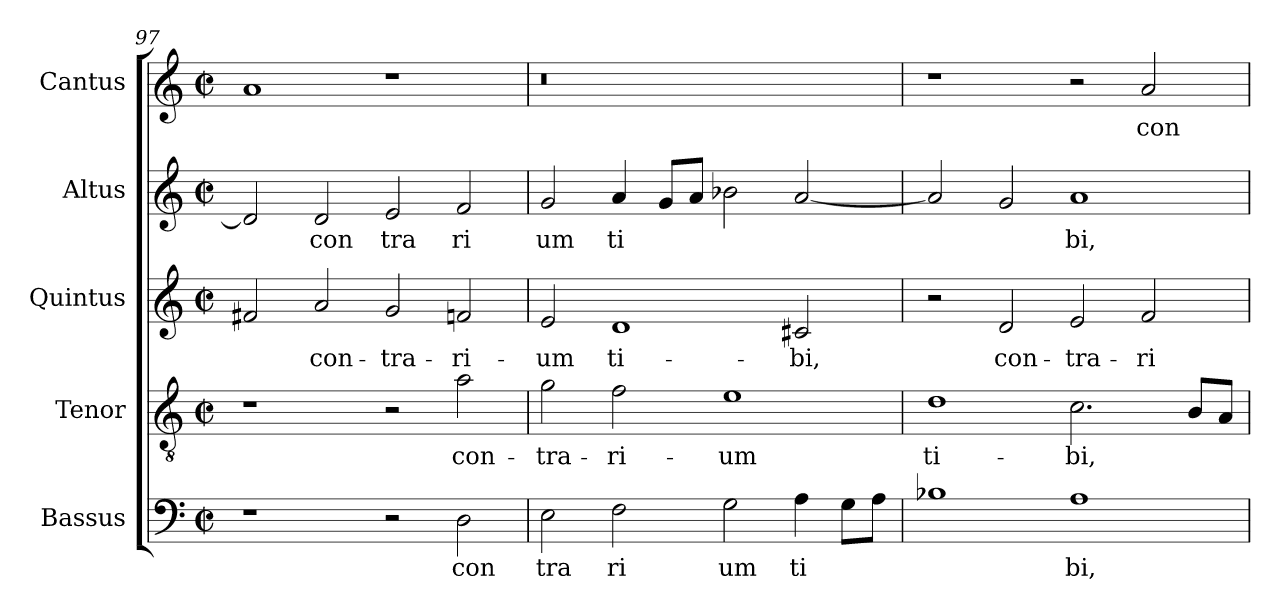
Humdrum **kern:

**kern	**text	**kern	**text	**kern	**text	**kern	**text	**kern	**text
*part5	*part5	*part4	*part4	*part3	*part3	*part2	*part2	*part1	*part1
*staff5	*staff5	*staff4	*staff4	*staff3	*staff3	*staff2	*staff2	*staff1	*staff1
*I"Bassus	*	*I"Tenor	*	*I"Quintus	*	*I"Altus	*	*I"Cantus	*
*clefF4	*	*clefGv2	*	*clefG2	*	*clefG2	*	*clefG2	*
*	*	*	*	*k[]	*	*k[]	*	*	*
*	*	*	*	*C:	*	*C:	*	*	*
*M2/2	*	*M2/2	*	*M2/2	*	*M2/2	*	*M2/2	*
*met(c|)	*	*met(c|)	*	*met(c|)	*	*met(c|)	*	*met(c|)	*
=97	=97	=97	=97	=97	=97	=97	=97	=97	=97
1r	.	1r	.	2f#X/	.	2d/]	.	1a	.
!	!	!	!	!	!LO:LY:b:cj	!	!LO:LY:b:cj	!	!
.	.	.	.	2a/	con-	2d/	con	.	.
!	!	!	!	!	!LO:LY:b:cj	!	!LO:LY:b:cj	!	!
2r	.	2r	.	2g/	-tra-	2e/	tra	1r	.
!	!LO:LY:b:cj	!	!LO:LY:b:cj	!	!LO:LY:b:cj	!	!LO:LY:b:cj	!	!
2D\	con	2a\	con-	2fn/	-ri-	2f/	ri	.	.
=98	=98	=98	=98	=98	=98	=98	=98	=98	=98
!	!LO:LY:b:cj	!	!LO:LY:b:cj	!	!LO:LY:b:cj	!	!LO:LY:b:cj	!	!
2E\	tra	2g\	-tra-	2e/	-um	2g/	um	0r	.
!	!LO:LY:b:cj	!	!LO:LY:b:cj	!	!LO:LY:b:cj	!	!LO:LY:b:cj	!	!
2F\	ri	2f\	-ri-	1d	ti-	4a/	ti	.	.
.	.	.	.	.	.	8g/L	.	.	.
.	.	.	.	.	.	8a/J	.	.	.
!	!LO:LY:b:cj	!	!LO:LY:b:cj	!	!	!	!	!	!
2G\	um	1e	-um	.	.	2b-\	.	.	.
!	!LO:LY:b:cj	!	!	!	!LO:LY:b:cj	!	!	!	!
4A\	ti	.	.	2c#X/	-bi,	[<2a/	.	.	.
8G\L	.	.	.	.	.	.	.	.	.
8A\J	.	.	.	.	.	.	.	.	.
=99	=99	=99	=99	=99	=99	=99	=99	=99	=99
!	!	!	!LO:LY:b:cj	!	!	!	!	!	!
1B-	.	1d	ti-	2r	.	2a/]	.	1r	.
!	!	!	!	!	!LO:LY:b:cj	!	!	!	!
.	.	.	.	2d/	con-	2g/	.	.	.
!	!LO:LY:b:cj	!	!LO:LY:b:cj	!	!LO:LY:b:cj	!	!LO:LY:b:cj	!	!
1A	bi,	2.c\	-bi,	2e/	-tra-	1a	bi,	2r	.
!	!	!	!	!	!LO:LY:b:cj	!	!	!	!LO:LY:b:cj
.	.	.	.	2f/	-ri-	.	.	2a/	con
.	.	8B/L	.	.	.	.	.	.	.
.	.	8A/J	.	.	.	.	.	.	.
=	=	=	=	=	=	=	=	=	=
*-	*-	*-	*-	*-	*-	*-	*-	*-	*-
